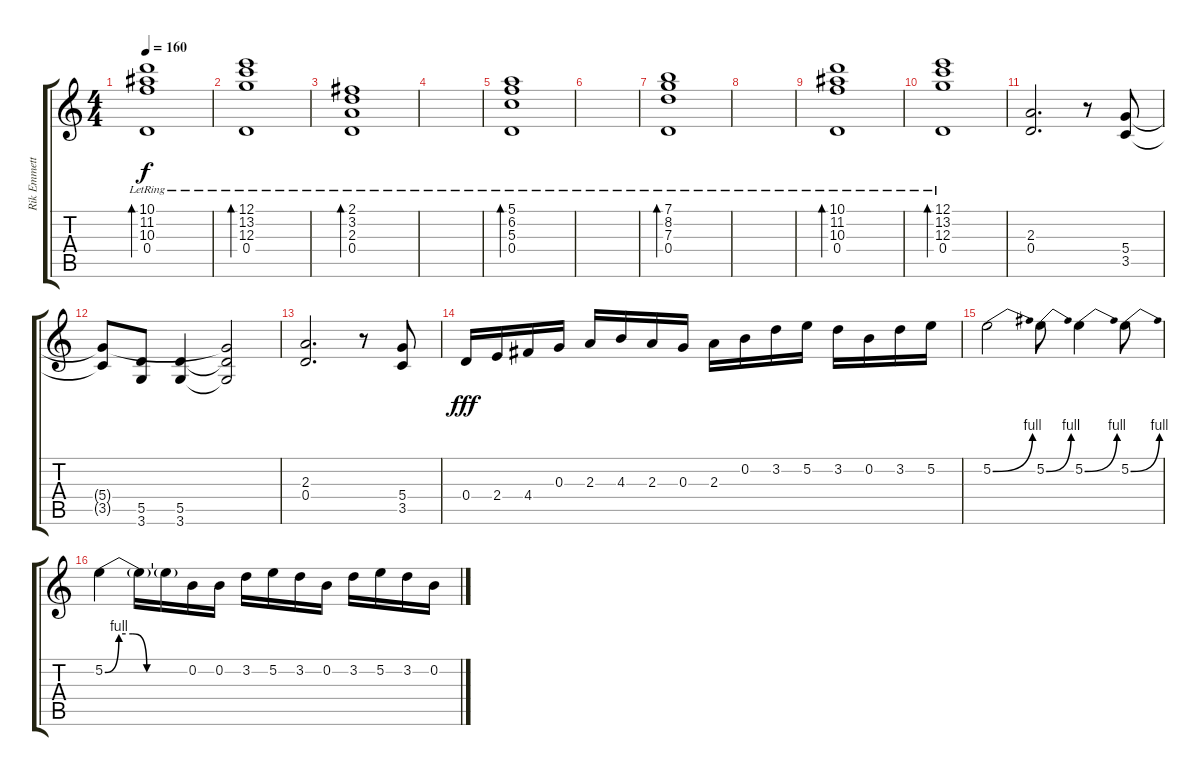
\track ("Rik Emmett - Lead Guitars" "Rik Emmett") {instrument overdrivenguitar}
\staff {score tabs}
\tuning (E4 B3 G3 D3 A2 E2) {hide}
\ts (4 4)
\tempo 160
\clef g2
\ks c
(10.1{lr} 11.2{lr} 10.3{lr} 0.4{lr}).1{bd 240 dy f} |
(12.1{lr} 13.2{lr} 12.3{lr} 0.4{lr}).1{bd 240} |
(2.1{lr} 3.2{lr} 2.3{lr} 0.4).1{bd 240} |
|
(5.1{lr} 6.2{lr} 5.3{lr} 0.4{lr}).1{bd 240} |
|
(7.1{lr} 8.2{lr} 7.3{lr} 0.4{lr}).1{bd 240} |
|
(10.1{lr} 11.2{lr} 10.3{lr} 0.4{lr}).1{bd 240} |
(12.1{lr} 13.2{lr} 12.3{lr} 0.4{lr}).1{bd 240} |
(2.3 0.4).2{d} r.8 (5.4 3.5).8 |
(5.4{t} 3.5{t}).8 (5.5 3.6).8 (5.5 3.6).4 (5.4{t} 5.5{t} 3.6{t}).2 |
(2.3 0.4).2{d} r.8 (5.4 3.5).8 |
0.4.16{dy fff} 2.4.16 4.4.16 0.3.16 2.3.16 4.3.16 2.3.16 0.3.16 2.3.16 0.2.16 3.2.16 5.2.16 3.2.16 0.2.16 3.2.16 5.2.16 |
5.2{be (bend 0 0 60 4)}.2 5.2{be (bend 0 0 60 4)}.8 5.2{be (bend 0 0 60 4)}.4 5.2{be (bend 0 0 60 4)}.8 |
5.2{be (custom 0 0 10 4 20 4 30 0 60 0)}.4 5.2{t}.16 5.2{t}.16 0.2.16 0.2.16 3.2.16 5.2.16 3.2.16 0.2.16 3.2.16 5.2.16 3.2.16 0.2.16
